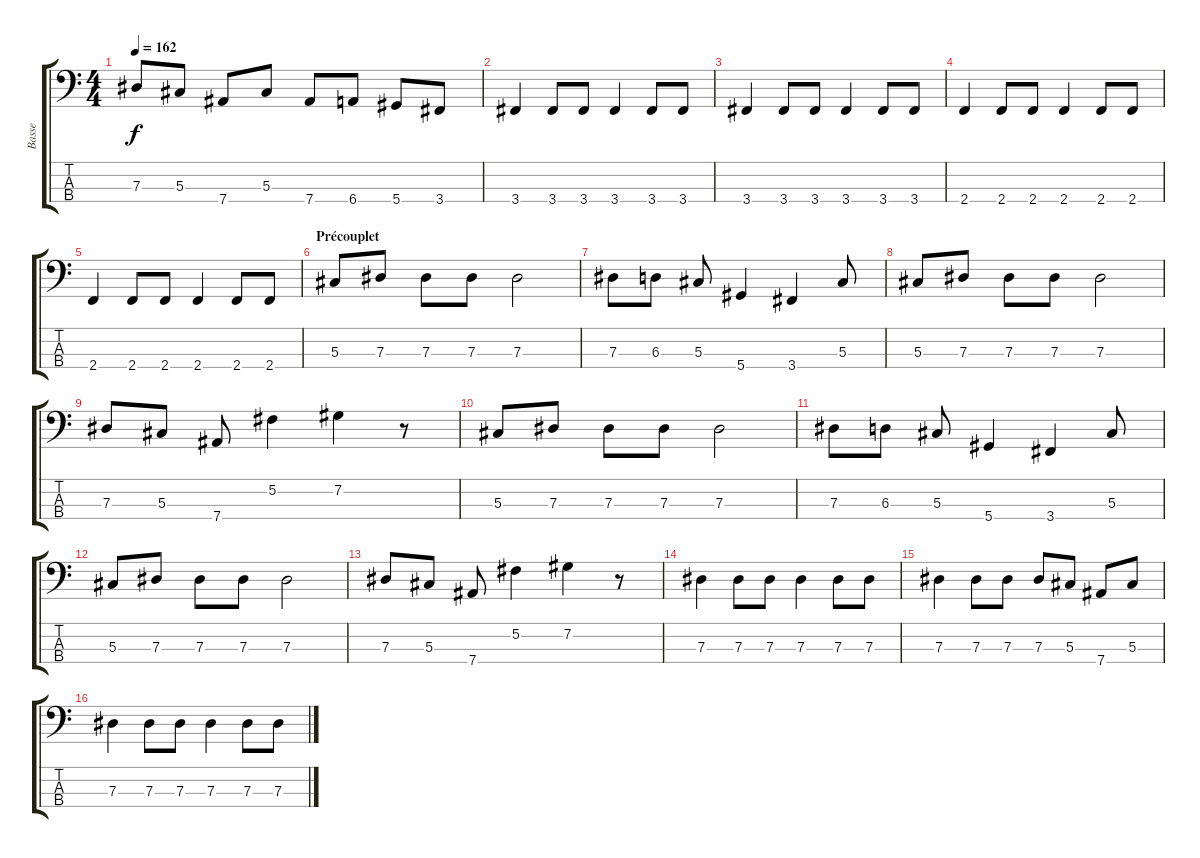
\track ("Basse" "Basse") {instrument electricbassfinger}
\staff {score tabs}
\tuning (Gb2 Db2 Ab1 Eb1) {hide}
\ts (4 4)
\tempo 162
\clef f4
\ks c
7.3.8{dy f} 5.3.8 7.4.8 5.3.8 7.4.8 6.4.8 5.4.8 3.4.8 |
3.4.4 3.4.8 3.4.8 3.4.4 3.4.8 3.4.8 |
3.4.4 3.4.8 3.4.8 3.4.4 3.4.8 3.4.8 |
2.4.4 2.4.8 2.4.8 2.4.4 2.4.8 2.4.8 |
2.4.4 2.4.8 2.4.8 2.4.4 2.4.8 2.4.8 |
\section ("" "Précouplet")
5.3.8 7.3.8 7.3.8 7.3.8 7.3.2 |
7.3.8 6.3.8 5.3.8 5.4.4 3.4.4 5.3.8 |
5.3.8 7.3.8 7.3.8 7.3.8 7.3.2 |
7.3.8 5.3.8 7.4.8 5.2.4 7.2.4 r.8 |
5.3.8 7.3.8 7.3.8 7.3.8 7.3.2 |
7.3.8 6.3.8 5.3.8 5.4.4 3.4.4 5.3.8 |
5.3.8 7.3.8 7.3.8 7.3.8 7.3.2 |
7.3.8 5.3.8 7.4.8 5.2.4 7.2.4 r.8 |
7.3.4 7.3.8 7.3.8 7.3.4 7.3.8 7.3.8 |
7.3.4 7.3.8 7.3.8 7.3.8 5.3.8 7.4.8 5.3.8 |
7.3.4 7.3.8 7.3.8 7.3.4 7.3.8 7.3.8
